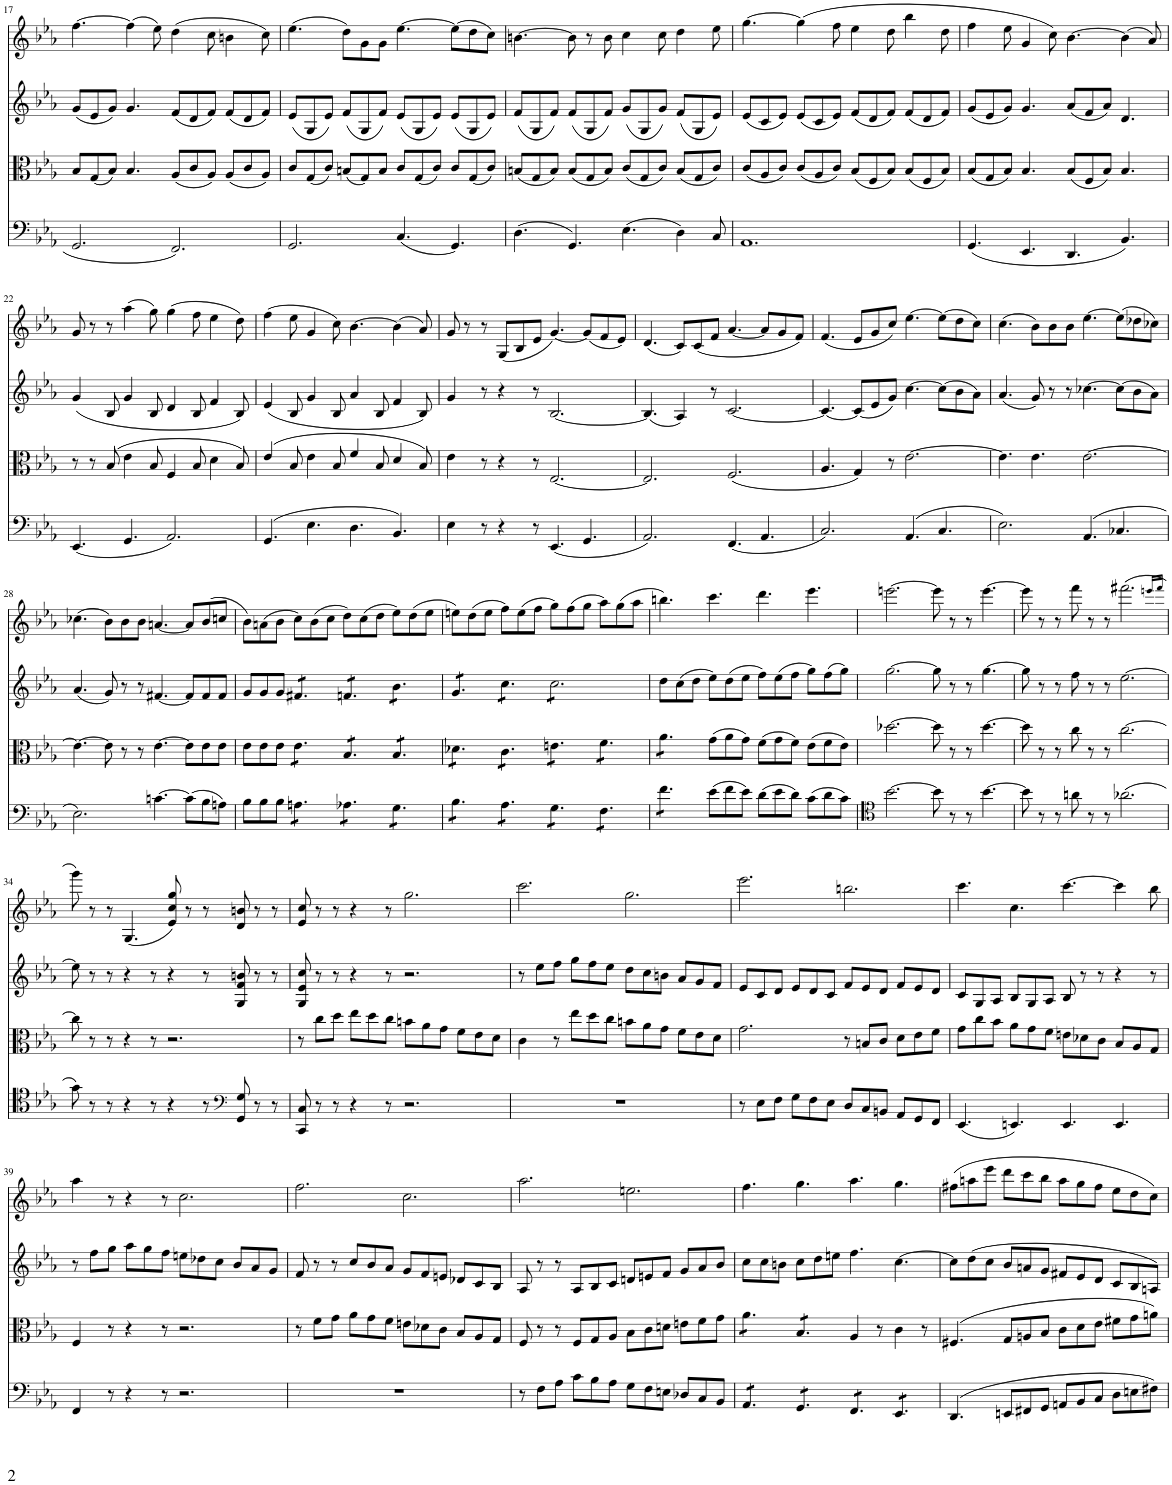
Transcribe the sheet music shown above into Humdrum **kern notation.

**kern	**kern	**kern	**kern
*part4	*part3	*part2	*part1
*staff4	*staff3	*staff2	*staff1
*I"Sampler	*I"Sampler	*I"Sampler	*I"Sampler
*I'Samp	*I'Samp	*I'Samp	*I'Samp
!!LO:PB:g=z
*clefF4	*clefC3	*clefG2	*clefG2
*k[b-e-a-]	*k[b-e-a-]	*k[b-e-a-]	*k[b-e-a-]
*M12/8	*M12/8	*M12/8	*M12/8
=17	=17	=17	=17
2.GG/	8B-/L	(8g/L	[4.ff\
.	(8G/	8e-/	.
.	8B-/J)	8g/J)	.
.	4.B-/	4.g/	(4ff\]
.	.	.	8ee-\)
2.FF/	(8A-/L	(8f/L	(4dd\
.	8c/	8d/	.
.	8A-/J)	8f/J)	8cc\
.	(8A-/L	(8f/L	4bn\
.	8c/	8d/	.
.	8A-/J)	8f/J)	8cc\)
=18	=18	=18	=18
2.GG/	8c/L	(8e-/L	(4.ee-\
.	(8G/	8G/	.
.	8c/J)	8e-/J)	.
.	(8Bn/L	(8f/L	8dd\L)
.	8G/)	8G/	8g\
.	8B/J	8f/J)	8g\J
(4.C/	8c/L	(8e-/L	[4.ee-\
.	(8G/	8G/	.
.	8c/J)	8e-/J)	.
4.GG/)	8c/L	(8e-/L	(8ee-\L]
.	(8G/	8G/	8dd\
.	8c/J)	8e-/J)	8cc\J)
=19	=19	=19	=19
(4.D\	(8Bn/L	(8f/L	[4.bn\
.	8G/	8G/	.
.	8B/J)	8f/J)	.
4.GG/)	(8B/L	(8f/L	8b\]
.	8G/	8G/	8r
.	8B/J)	8f/J)	8b\
(4.E-\	(8c/L	(8g/L	4cc\
.	8G/	8G/	.
.	8c/J)	8g/J)	8cc\
4D\)	(8B/L	(8f/L	4dd\
.	8G/	8G/	.
8C/	8c/J)	8e-/J)	8ee-\
=20	=20	=20	=20
1.AA-	(8c/L	(8e-/L	[4.gg\
.	8A-/	8c/	.
.	8c/J)	8e-/J)	.
.	(8c/L	(8e-/L	(4gg\]
.	8A-/	8c/	.
.	8c/J)	8e-/J)	8ff\
.	(8B-/L	(8f/L	4ee-\
.	8F/	8d/	.
.	8B-/J)	8f/J)	8dd\
.	(8B-/L	(8f/L	4bb-\
.	8F/	8d/	.
.	8B-/J)	8f/J)	8dd\
=21	=21	=21	=21
(4.GG/	(8B-/L	(8g/L	4ff\
.	8G/	8e-/	.
.	8B-/J)	8g/J)	8ee-\
4.EE-/	4.B-/	4.g/	4g/
.	.	.	8cc\)
4.DD/	(8B-/L	(8a-/L	[4.b-\
.	8F/	8f/	.
.	8B-/J)	8a-/J)	.
4.BB-/)	4.B-/	4.d/	(4b-\]
.	.	.	8a-/)
!!LO:LB:g=z
=22	=22	=22	=22
(4.EE-/	8r	(4g/	8g/
.	8r	.	8r
.	(8B-/	8B-/	8r
4.GG/	4e-\	4g/	(4aa-\
.	8B-/	8B-/	8gg\)
2.AA-/)	4F/	4d/	(4gg\
.	8B-/	8B-/	8ff\
.	4d\	4f/	4ee-\
.	8B-/)	8B-/)	8dd\)
=23	=23	=23	=23
(4.GG/	(4e-/	(4e-/	(4ff\
.	8B-/	8B-/	8ee-\
4.E-\	4e-\	4g/	4g/
.	8B-/	8B-/	8cc\)
4.D\	4f/	4a-/	[4.b-\
.	8B-/	8B-/	.
4.BB-/)	4d/	4f/	(4b-\]
.	8B-/)	8B-/)	8a-/)
=24	=24	=24	=24
4E-\	4e-\	4g/	8g/
.	.	.	8r
8r	8r	8r	8r
4r	4r	4r	(8G/L
.	.	.	8B-/
8r	8r	8r	8e-/J
(4.EE-/	[2.E-/	[2.B-/	[4.g/)
4.GG/	.	.	(8g/L]
.	.	.	8f/
.	.	.	8e-/J)
=25	=25	=25	=25
2.AA-/)	2.E-/]	(4.B-/]	(4.d/
.	.	4A-/)	8c/L)
.	.	.	(8c/
.	.	8r	8f/J
(4.FF/	(2.F/	[2.c/	[4.a-/
4.AA-/	.	.	8a-/L]
.	.	.	8g/
.	.	.	8f/J)
=26	=26	=26	=26
2.C/)	4.A-/	4.c/_	(4.f/
.	4G/)	(8c/L]	8e-/L
.	.	8e-/	8g/
.	8r	8g/J)	8cc/J)
(4.AA-/	[2.e-\	[4.cc\	[4.ee-\
4.C/	.	(8cc\L]	(8ee-\L]
.	.	8b-\	8dd\
.	.	8a-\J)	8cc\J)
=27	=27	=27	=27
2.E-\)	4.e-\]	(4.a-/	(4.cc\
.	4.e-\	8g/)	8b-\L)
.	.	8r	8b-\
.	.	8r	8b-\J
(4.AA-/	[2.e-\	[4.cc-X\	[4.ee-\
4.C-X/	.	(8cc-\L]	(8ee-\L]
.	.	8b-\	8dd-X\
.	.	8a-\J)	8cc-X\J)
!!LO:LB:g=z
=28	=28	=28	=28
2.E-\)	4.e-\_	(4.a-/	(4.cc-X\
.	8e-\]	8g/)	8b-\L)
.	8r	8r	8b-\
.	8r	8r	8b-\J
[4.cn\	[4.e-\	[4.f#X/	[4.an/
(8c\L]	8e-\L]	8f#/L]	8a/L]
8B-\	8e-\	8f#/	(8b-/
8An\J)	8e-\J	8f#/J	8ccn/J
=29	=29	=29	=29
8B-\L	8e-\L	8g/L	8b-\L)
8B-\	8e-\	8g/	(8an\
8B-\J	8e-\J	8g/J	8b-\J
*tremolo	*	*	*
*	*tremolo	*	*
*	*	*tremolo	*
8An\L	8e-\L	8f#X/L	8cc\L)
8An\	8e-\	8f#X/	(8b-\
8An\J	8e-\J	8f#X/J	8cc\J
8A-X\L	8B-/L	8fn/L	8dd\L)
8A-X\	8B-/	8fn/	(8cc\
8A-X\J	8B-/J	8fn/J	8dd\J
8G\L	8B-/L	8b-\L	8ee-\L)
8G\	8B-/	8b-\	(8dd\
8G\J	8B-/J	8b-\J	8ee-\J
=30	=30	=30	=30
8B-\L	8d-X\L	8g/L	8een\L)
8B-\	8d-X\	8g/	(8dd\
8B-\J	8d-X\J	8g/J	8ee\J
8A-\L	8c\L	8cc\L	8ff\L)
8A-\	8c\	8cc\	(8ee\
8A-\J	8c\J	8cc\J	8ff\J
8G\L	8en\L	8cc\L	8gg\L)
8G\	8en\	8cc\	(8ff\
8G\J	8en\J	8cc\	8gg\J
8F\L	8f\L	8cc\	8aa-\L)
8F\	8f\	8cc\	(8gg\
8F\J	8f\J	8cc\J	8aa-\J
*	*	*Xtremolo	*
=31	=31	=31	=31
8f\L	8a-\L	8dd\L	4.bbn\)
8f\	8a-\	(8cc\	.
8f\J	8a-\J	8dd\J	.
*	*Xtremolo	*	*
*Xtremolo	*	*	*
(8e-\L	(8g\L	8ee-\L)	4.ccc\
8f\	8a-\	(8dd\	.
8e-\J)	8g\J)	8ee-\J	.
(8d\L	(8f\L	8ff\L)	4.ddd\
8e-\	8g\	(8ee-\	.
8d\J)	8f\J)	8ff\J	.
(8c\L	(8e-\L	8gg\L)	4.eee-\
8d\	8f\	(8ff\	.
8c\J)	8e-\J)	8gg\J)	.
=32	=32	=32	=32
*clefC4	*	*	*
[2.b-\	[2.dd-X\	[2.gg\	[2.eeen\
8b-\]	8dd-\]	8gg\]	8eee\]
8r	8r	8r	8r
8r	8r	8r	8r
[4.b-\	[4.dd-\	[4.gg\	[4.eee\
=33	=33	=33	=33
8b-\]	8dd-\]	8gg\]	8eee\]
8r	8r	8r	8r
8r	8r	8r	8r
8an\	8cc\	8ff\	8fff\
8r	8r	8r	8r
8r	8r	8r	8r
(2.a-X\	[2.cc\	[2.ee-\	(2.fff#X\
.	.	.	16qeeen/LL
.	.	.	16qfff#/JJ
!!LO:LB:g=z
=34	=34	=34	=34
8g\)	8cc\]	8ee-\]	8ggg\)
8r	8r	8r	8r
8r	8r	8r	8r
4r	4r	4r	(4.G/
8r	8r	8r	.
4r	2.r	4r	8e-/ 8cc/ 8gg/)
.	.	.	8r
8r	.	8r	8r
*clefF4	*	*	*
8GG/ 8G/	.	8G/ 8f/ 8bn/	8d/ 8bn/
8r	.	8r	8r
8r	.	8r	8r
=35	=35	=35	=35
8CC/ 8C/	8r	8G/ 8e-/ 8cc/	8e-/ 8cc/
8r	8cc\L	8r	8r
8r	8dd\J	8r	8r
4r	8ee-\L	4r	4r
.	8dd\	.	.
8r	8cc\J	8r	8r
2.r	8bn\L	2.r	2.gg\
.	8a-\	.	.
.	8g\J	.	.
.	8f\L	.	.
.	8e-\	.	.
.	8d\J	.	.
=36	=36	=36	=36
1.r	4c\	8r	2.ccc\
.	.	8ee-\L	.
.	8r	8ff\J	.
.	8ee-\L	8gg\L	.
.	8dd\	8ff\	.
.	8cc\J	8ee-\J	.
.	8bn\L	8dd\L	2.gg\
.	8a-\	8cc\	.
.	8g\J	8bn\J	.
.	8f\L	8a-/L	.
.	8e-\	8g/	.
.	8d\J	8f/J	.
=37	=37	=37	=37
8r	2.g\	8e-/L	2.eee-\
8E-\L	.	8c/	.
8F\J	.	8d/J	.
8G\L	.	8e-/L	.
8F\	.	8d/	.
8E-\J	.	8c/J	.
8D/L	8r	8f/L	2.bbn\
8C/	8Bn/L	8e-/	.
8BBn/J	8c/J	8d/J	.
8AA-/L	8d\L	8f/L	.
8GG/	8e-\	8e-/	.
8FF/J	8f\J	8d/J	.
=38	=38	=38	=38
(4.EE-/	8g\L	8c/L	4.ccc\
.	8cc\	8G/	.
.	8b-\J	8A-/J	.
4.EEn/)	8a-\L	8B-/L	4.cc\
.	8g\	8G/	.
.	8f\J	8A-/J	.
4.EE/	8en\L	8B-/	[4.ccc\
.	8d-X\	8r	.
.	8c\J	8r	.
4.EE/	8B-/L	4r	4ccc\]
.	8A-/	.	.
.	8G/J	8r	8bb-\
!!LO:LB:g=z
=39	=39	=39	=39
4FF/	4F/	8r	4aa-\
.	.	8ff\L	.
8r	8r	8gg\J	8r
4r	4r	8aa-\L	4r
.	.	8gg\	.
8r	8r	8ff\J	8r
2.r	2.r	8een\L	2.cc\
.	.	8dd-X\	.
.	.	8cc\J	.
.	.	8b-/L	.
.	.	8a-/	.
.	.	8g/J	.
=40	=40	=40	=40
1.r	8r	8f/	2.ff\
.	8f\L	8r	.
.	8g\J	8r	.
.	8a-\L	8cc/L	.
.	8g\	8b-/	.
.	8f\J	8a-/J	.
.	8en\L	8g/L	2.cc\
.	8d-X\	8f/	.
.	8c\J	8en/J	.
.	8B-/L	8d-X/L	.
.	8A-/	8c/	.
.	8G/J	8B-/J	.
=41	=41	=41	=41
8r	8F/	8A-/	2.aa-\
8F\L	8r	8r	.
8A-\J	8r	8r	.
8c\L	8F/L	8A-/L	.
8B-\	8G/	8B-/	.
8A-\J	8A-/J	8c/J	.
8G\L	8B-\L	8dn/L	2.een\
8F\	8c\	8en/	.
8En\J	8dn\J	8f/J	.
8D-X/L	8en\L	8g/L	.
8C/	8f\	8a-/	.
8BB-/J	8g\J	8b-/J	.
=42	=42	=42	=42
*tremolo	*	*	*
*	*tremolo	*	*
8AA-/L	8a-\L	8cc\L	4.ff\
8AA-/	8a-\	8cc\	.
8AA-/J	8a-\J	8bn\J	.
8GG/L	8B-/L	8cc\L	4.gg\
8GG/	8B-/	8dd\	.
8GG/J	8B-/J	8een\J	.
*	*Xtremolo	*	*
8FF/L	4A-/	4.ff\	4.aa-\
8FF/	.	.	.
8FF/J	8r	.	.
8EE-/L	4c\	[4.cc\	4.gg\
8EE-/	.	.	.
8EE-/J	8r	.	.
*Xtremolo	*	*	*
=43	=43	=43	=43
(4.DD/	(4.F#X/	8cc\L]	(8ff#X\L
.	.	(8dd\	8aan\
.	.	8cc\J	8eee-\J
8EEn/L	8G/L	8b-/L	8ddd\L
8FF#X/	8An/	8an/	8ccc\
8GG/J	8B-/J	8g/J	8bb-\J
8AAn/L	8c\L	8f#X/L	8aa\L
8BB-/	8d\	8e-/	8gg\
8C/J	8e-\J	8d/J	8ff#\J
8D\L	8f#X\L	8c/L	8ee-\L
8En\	8g\	8B-/	8dd\
8F#X\J)	8an\J)	8An/J)	8cc\J)
=	=	=	=
*-	*-	*-	*-
